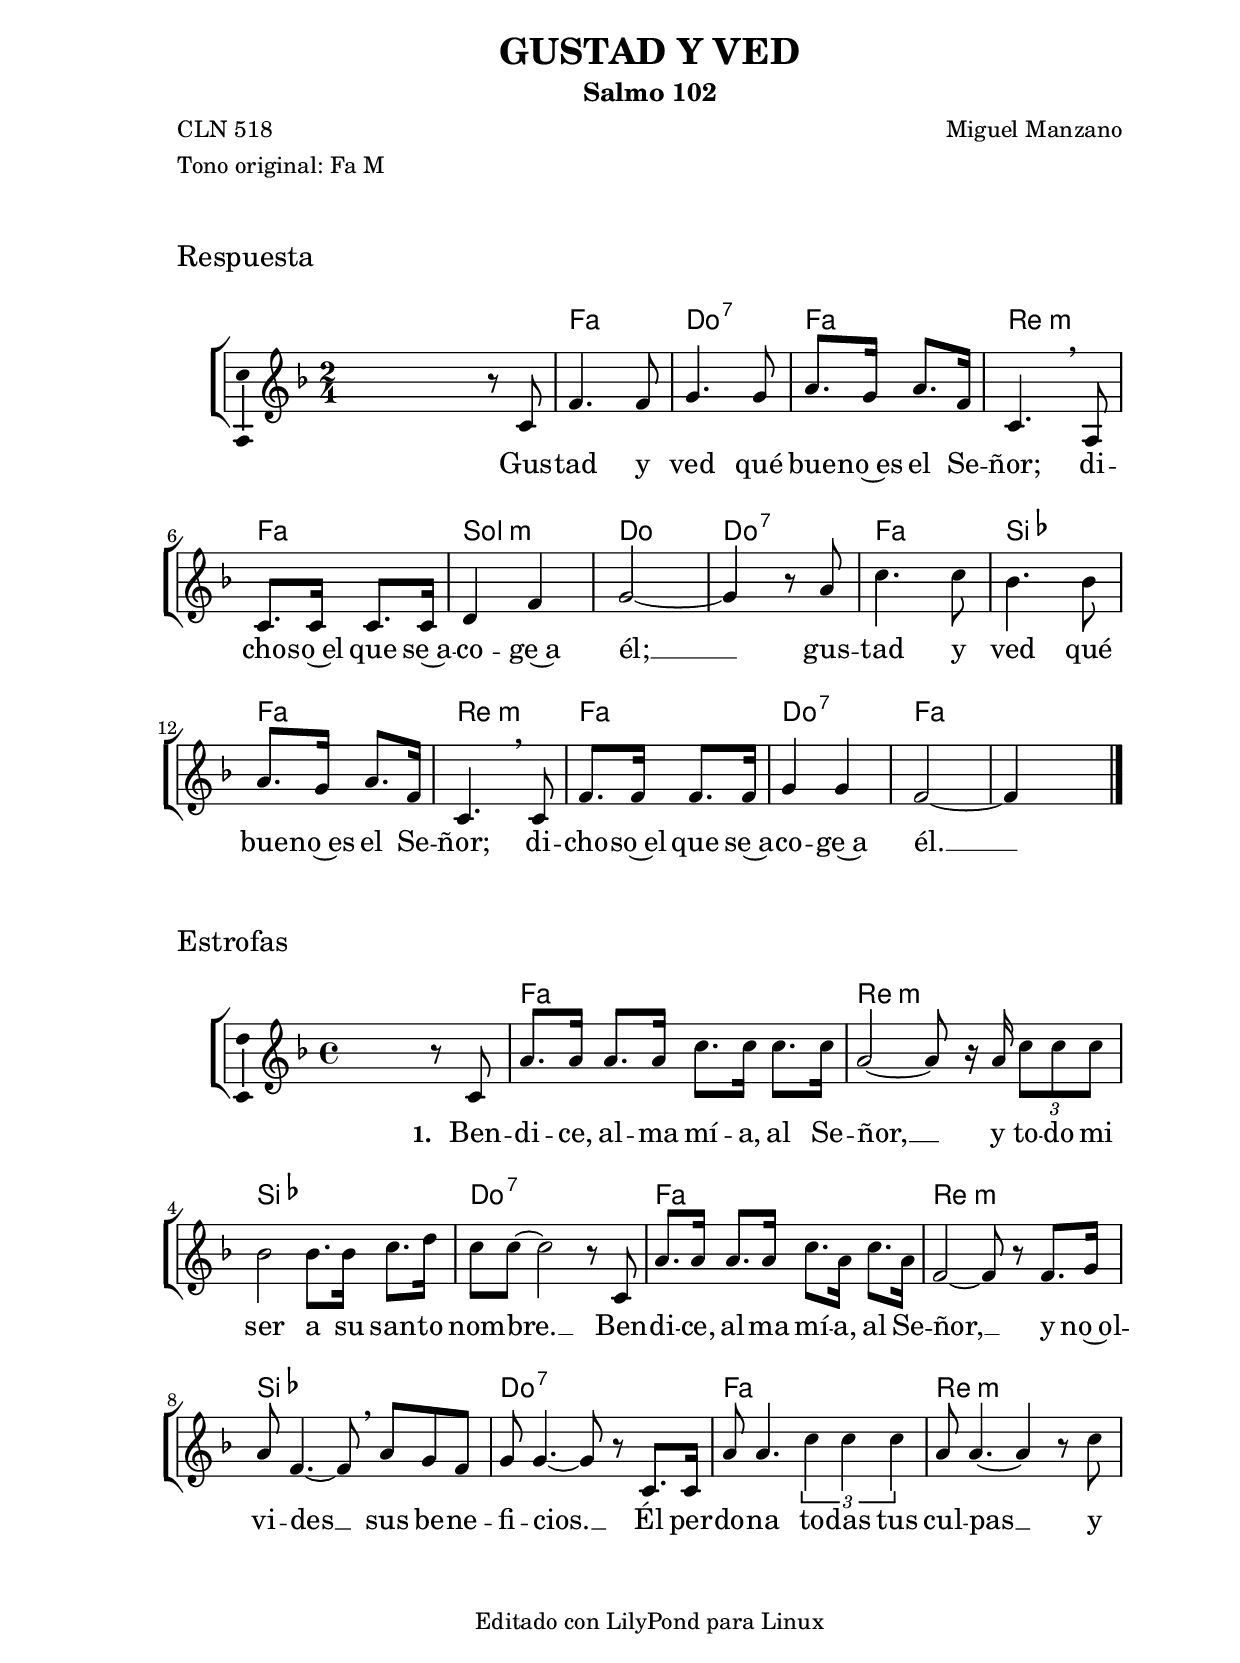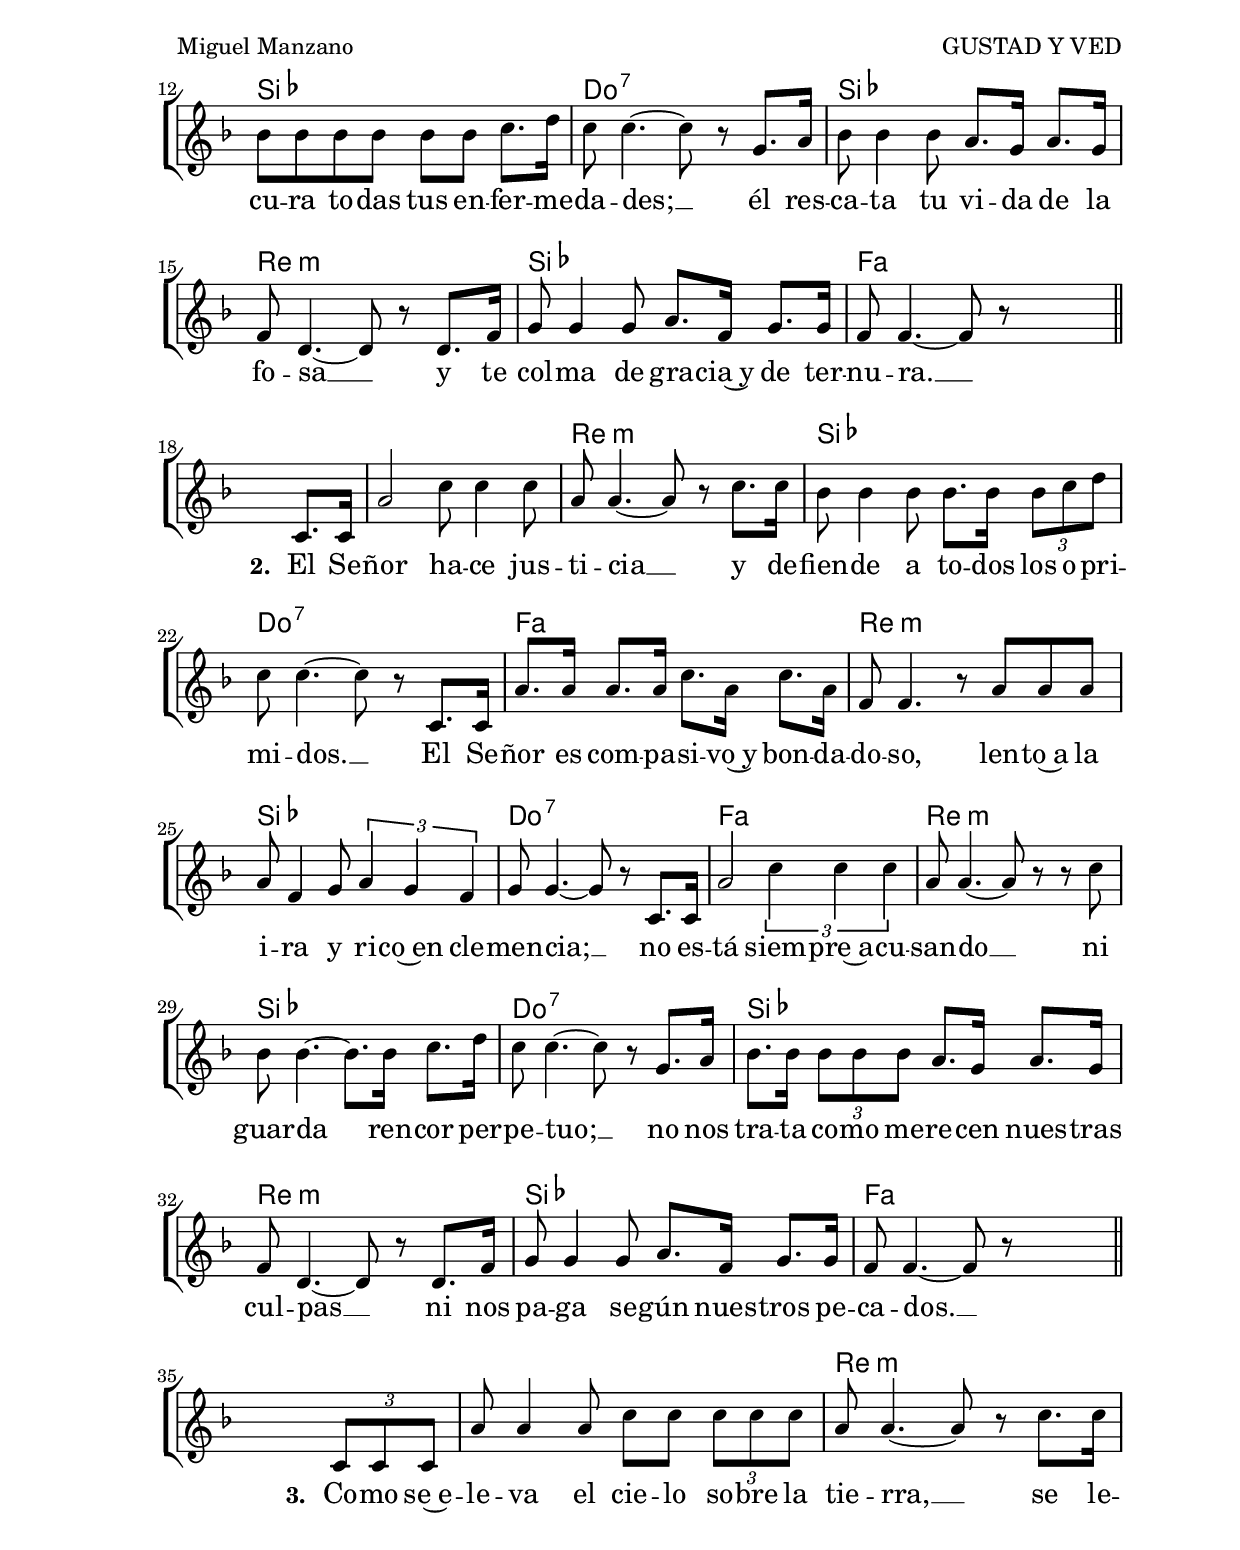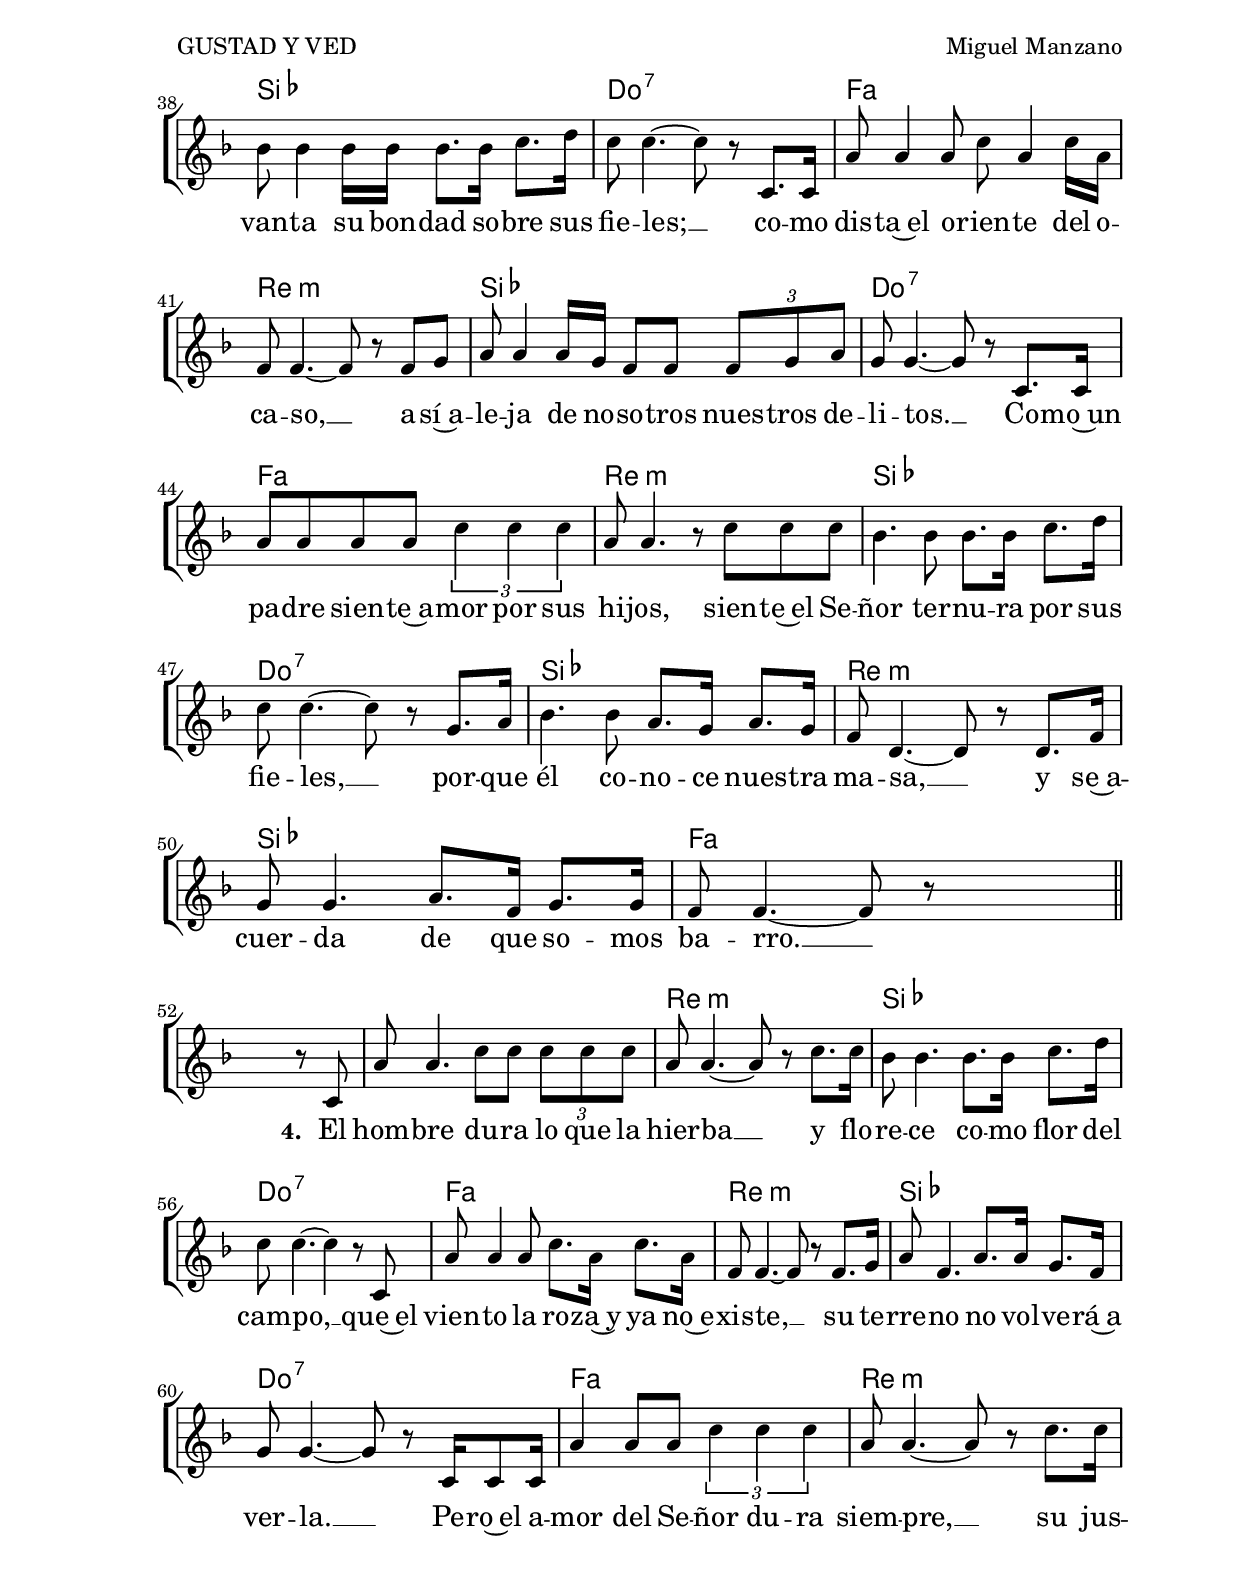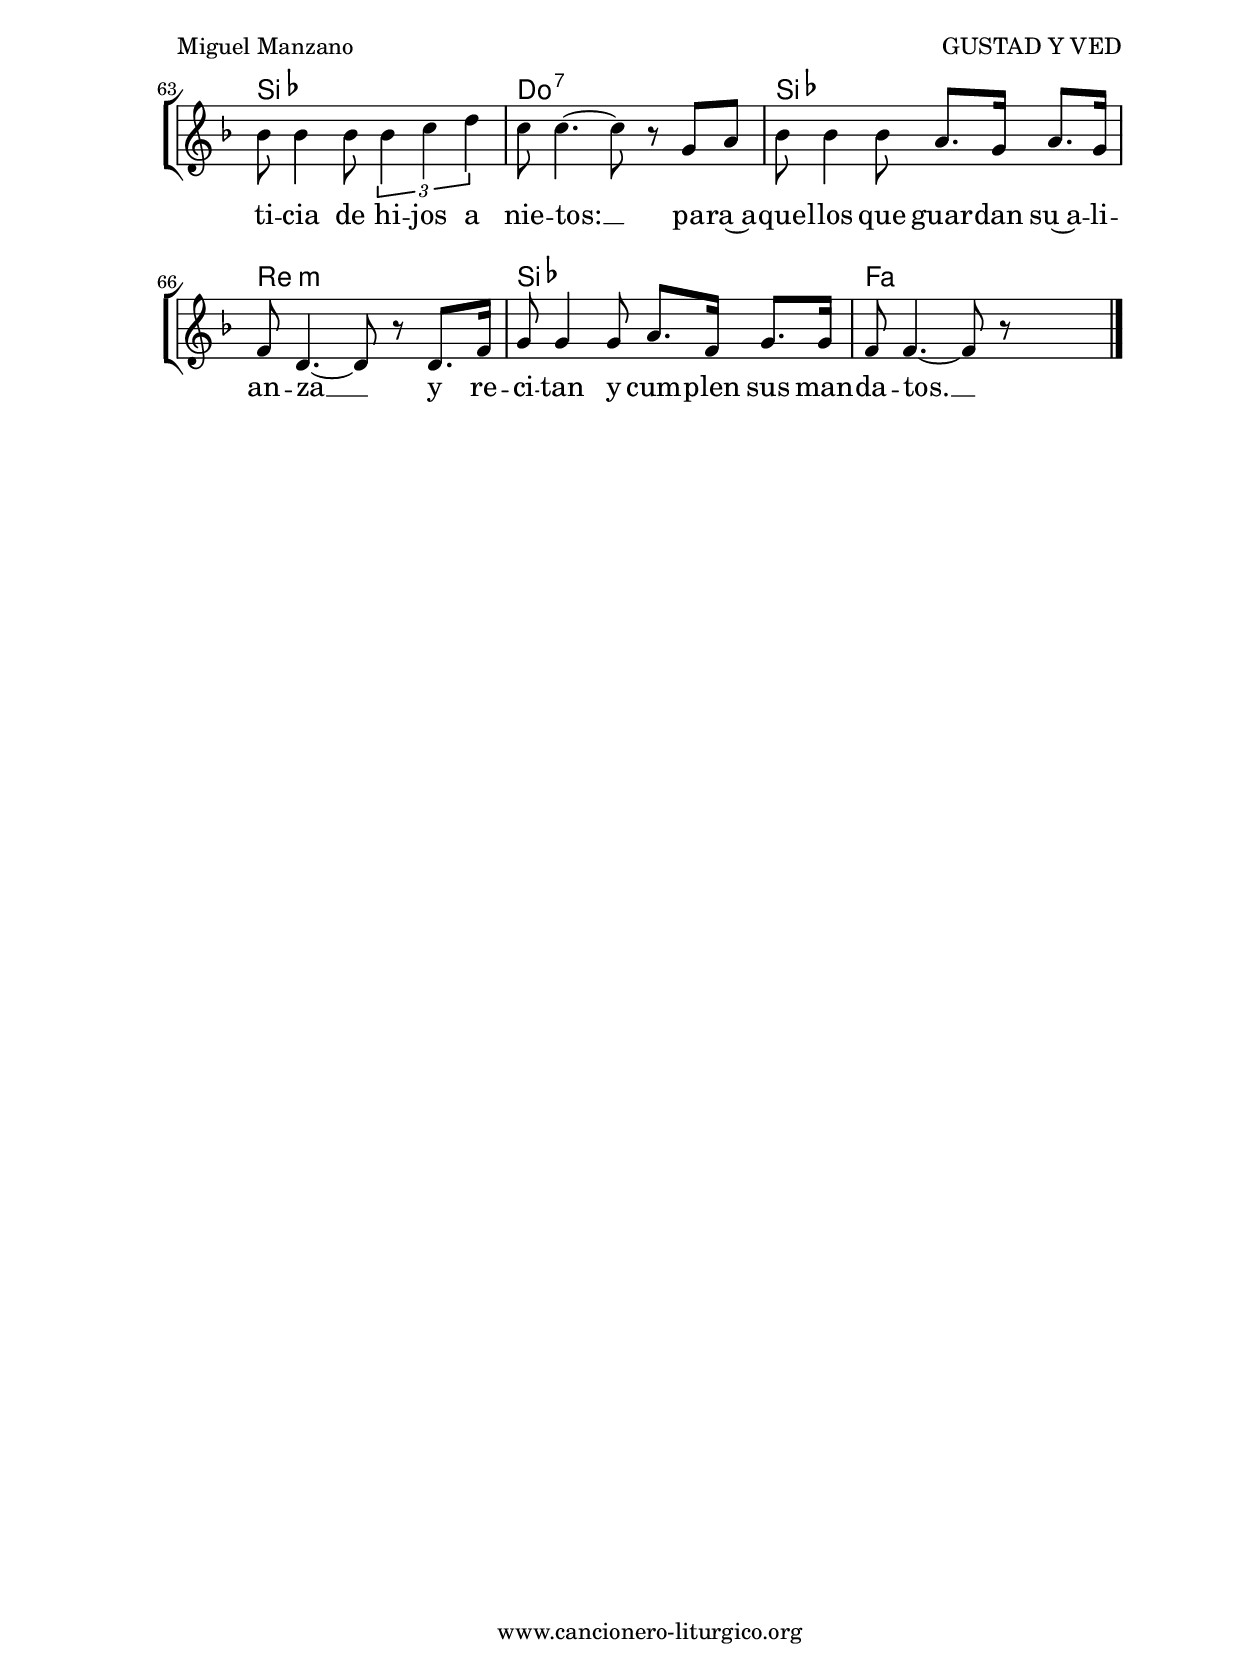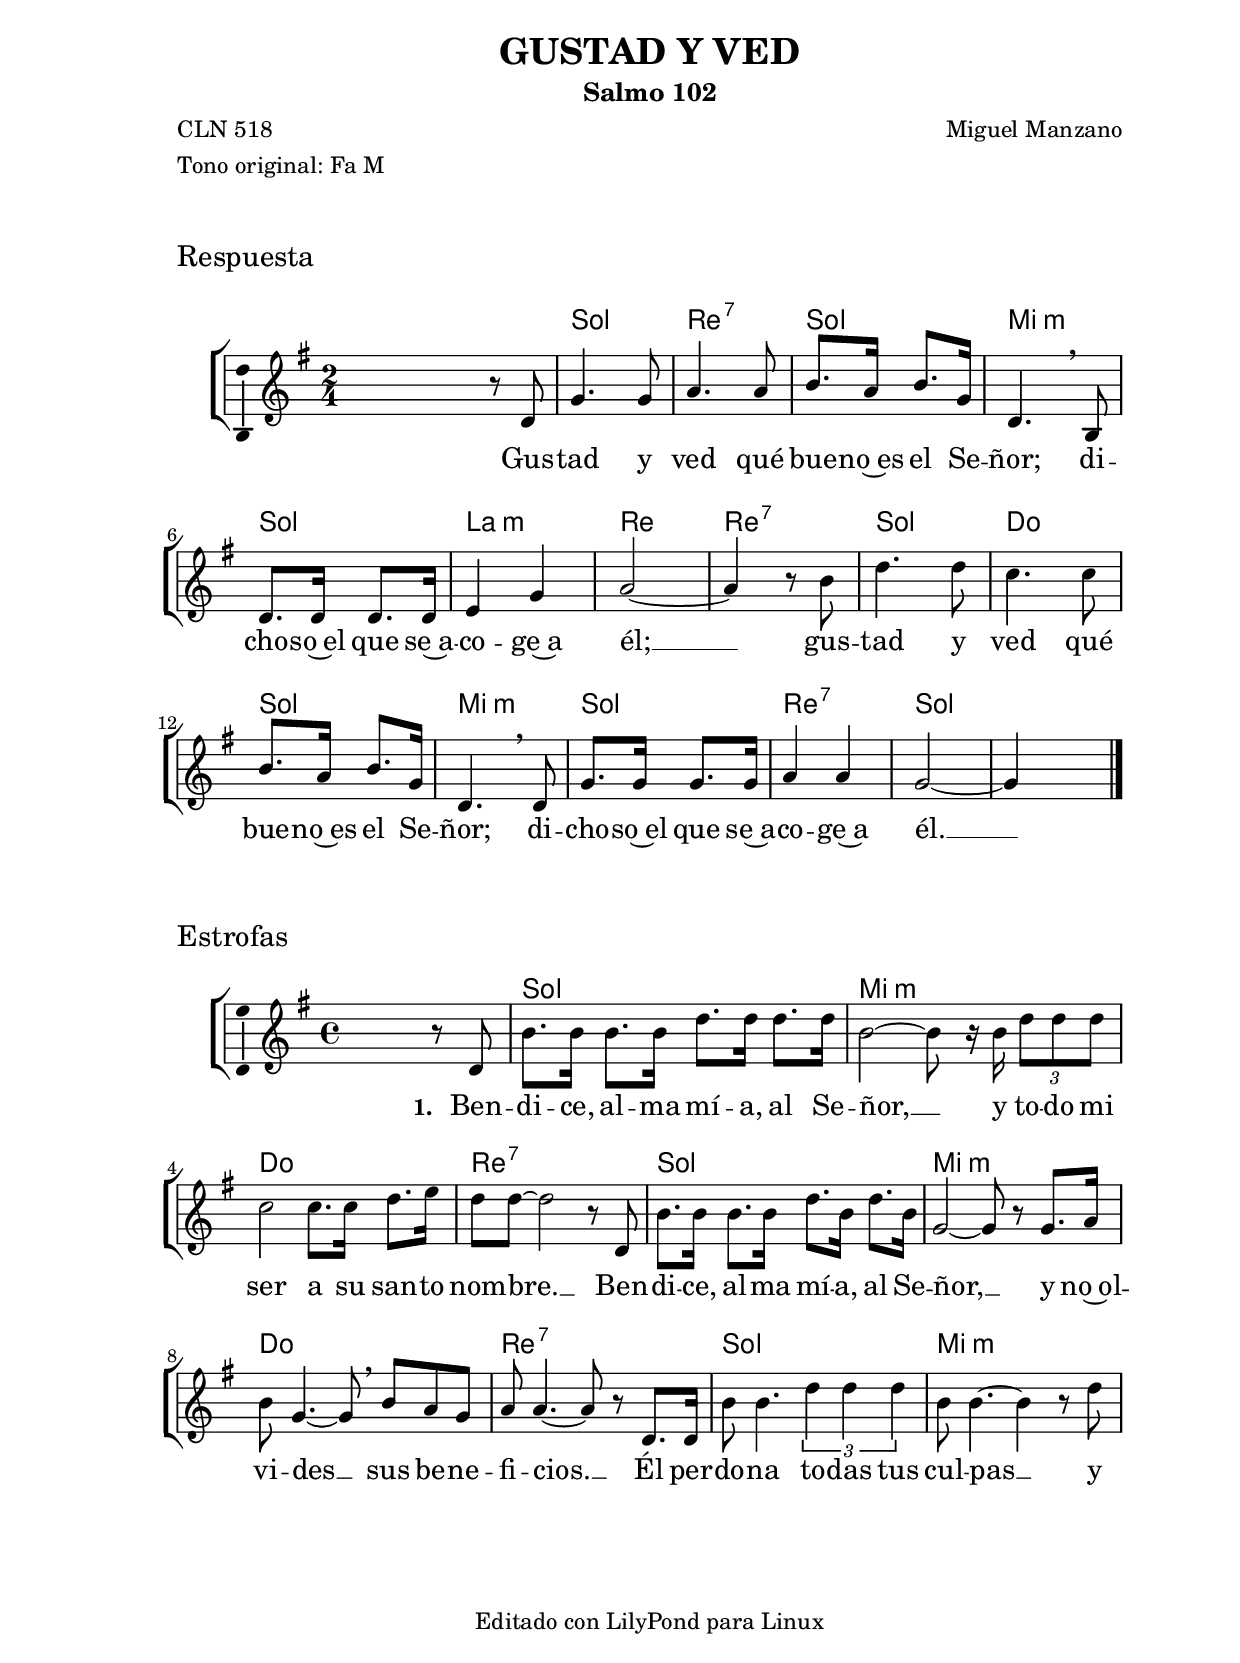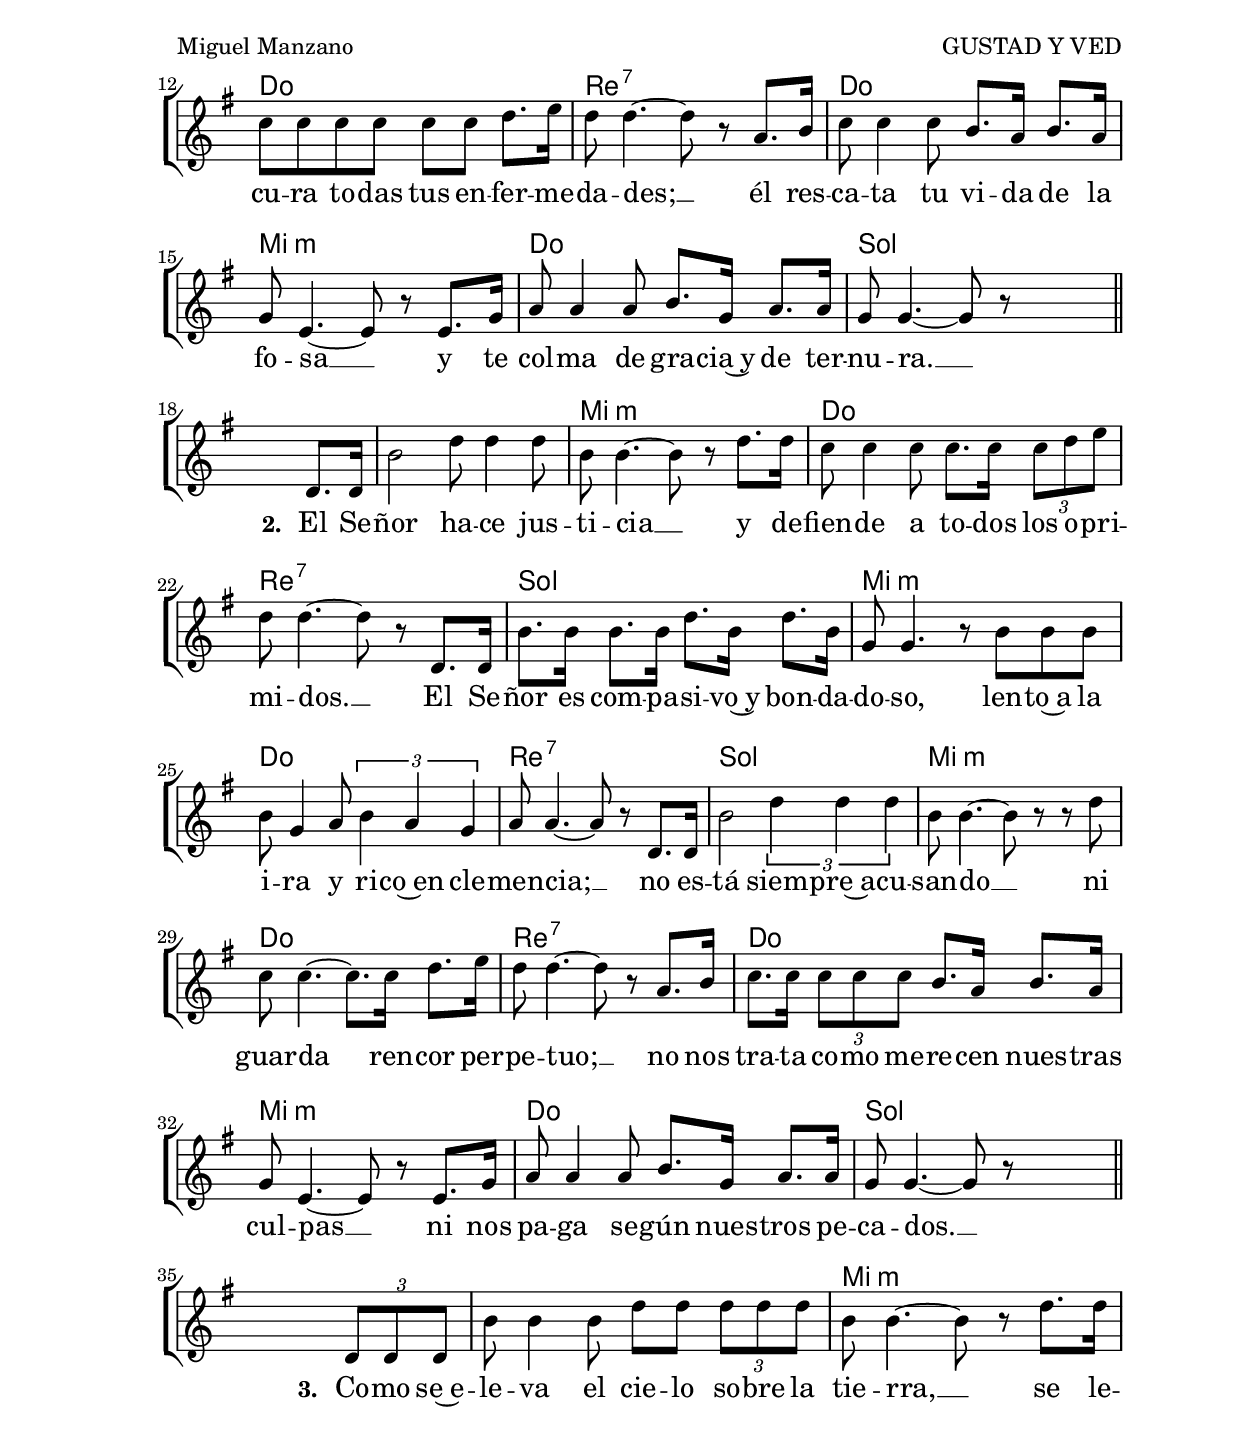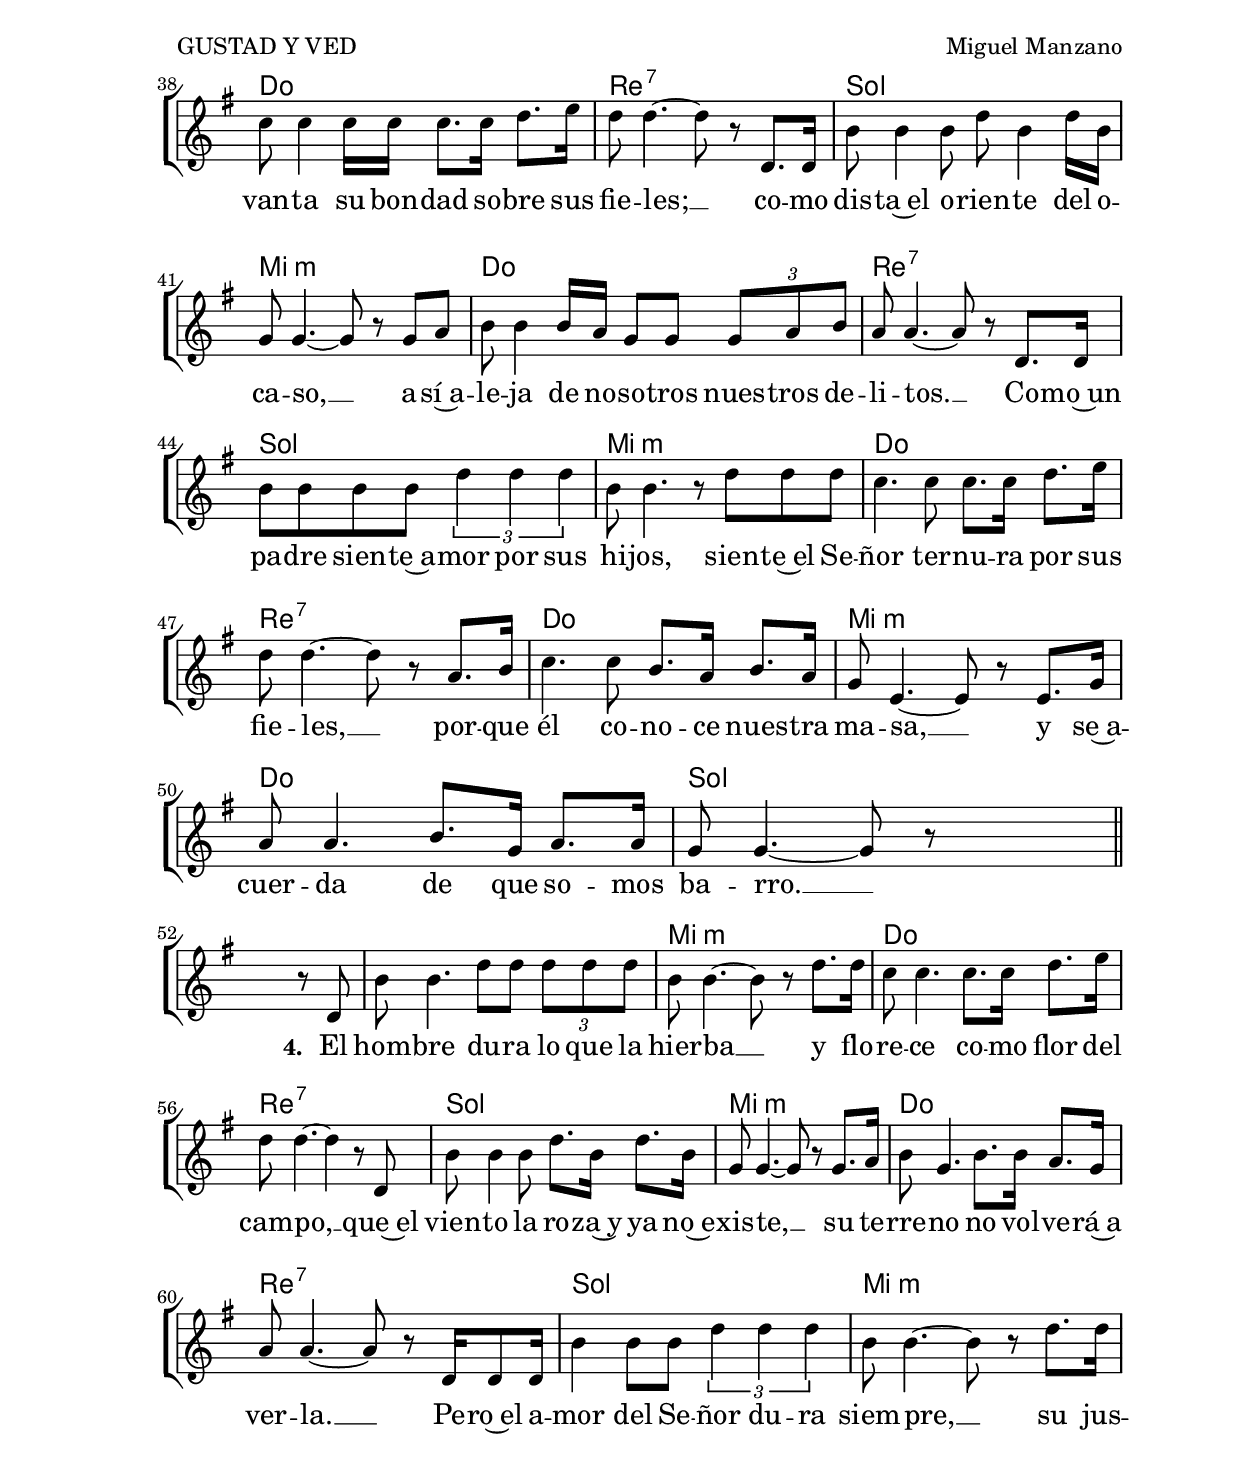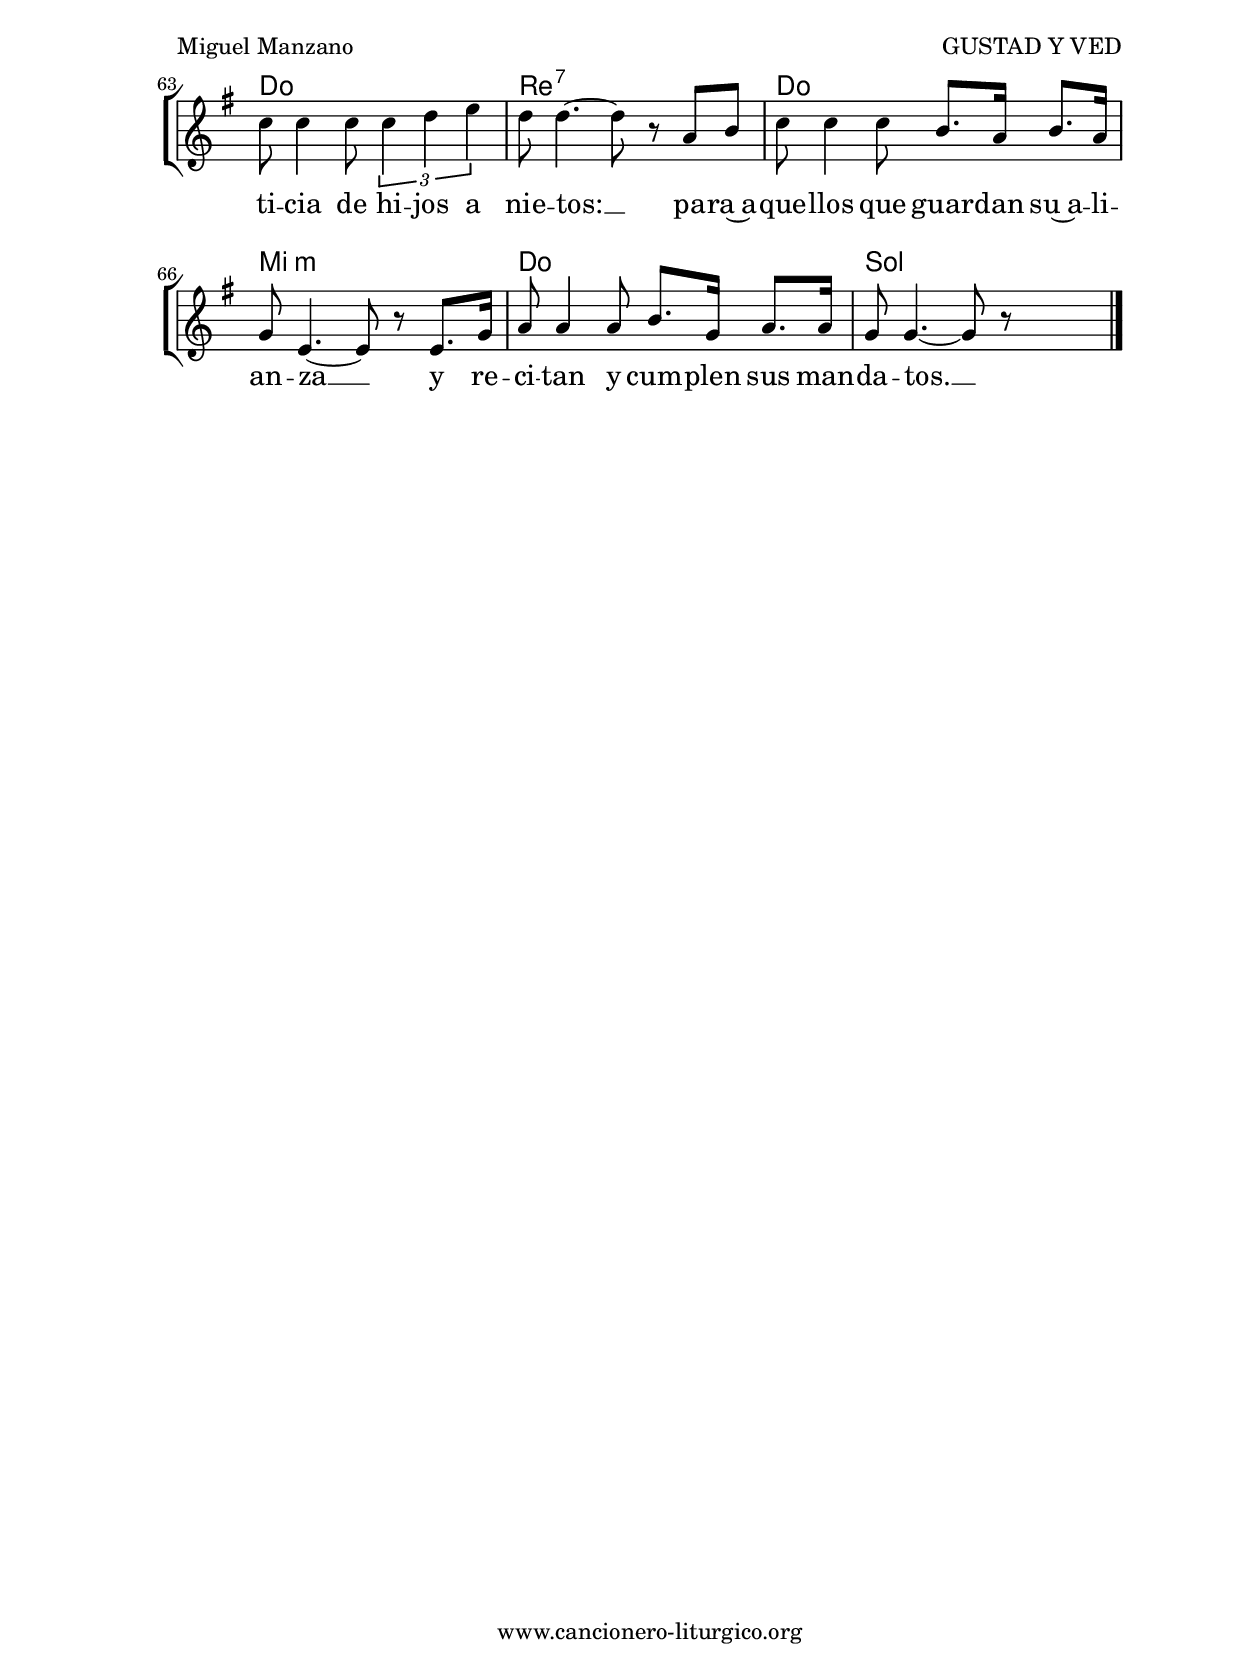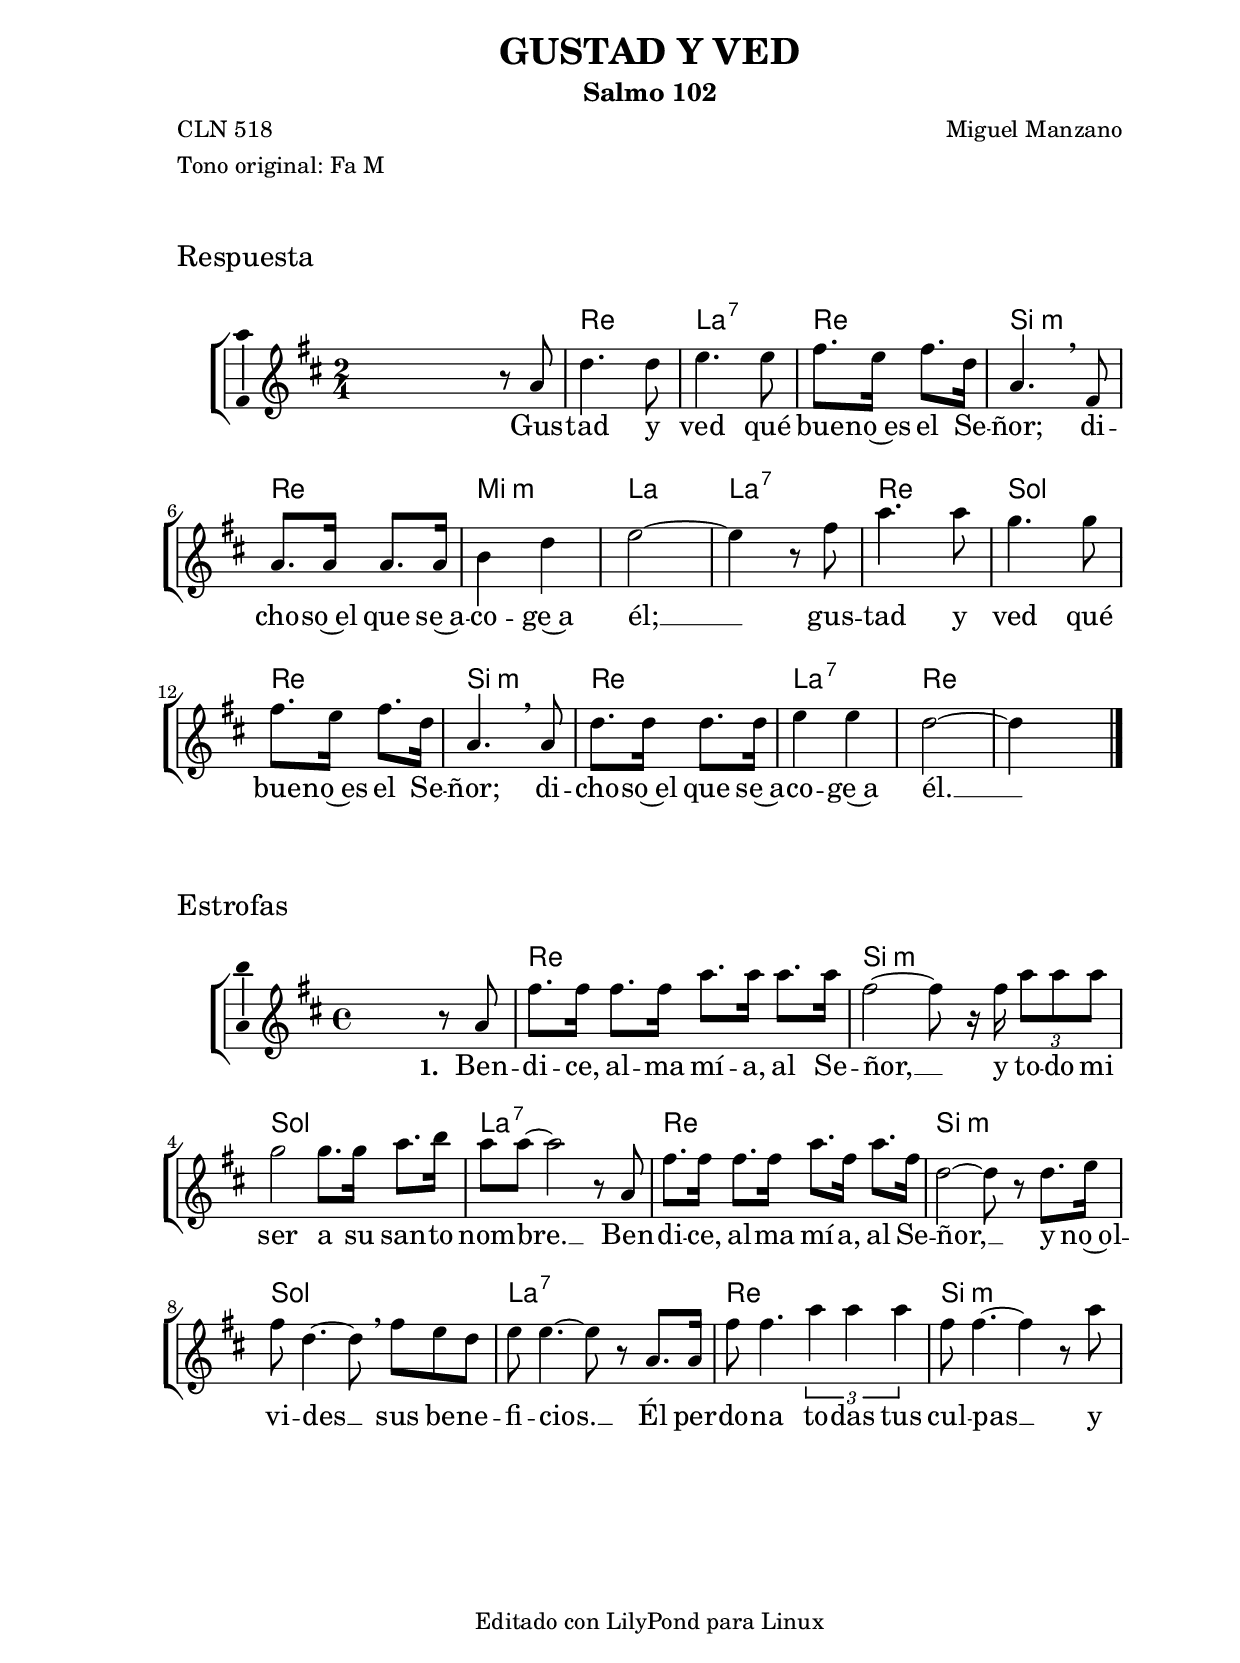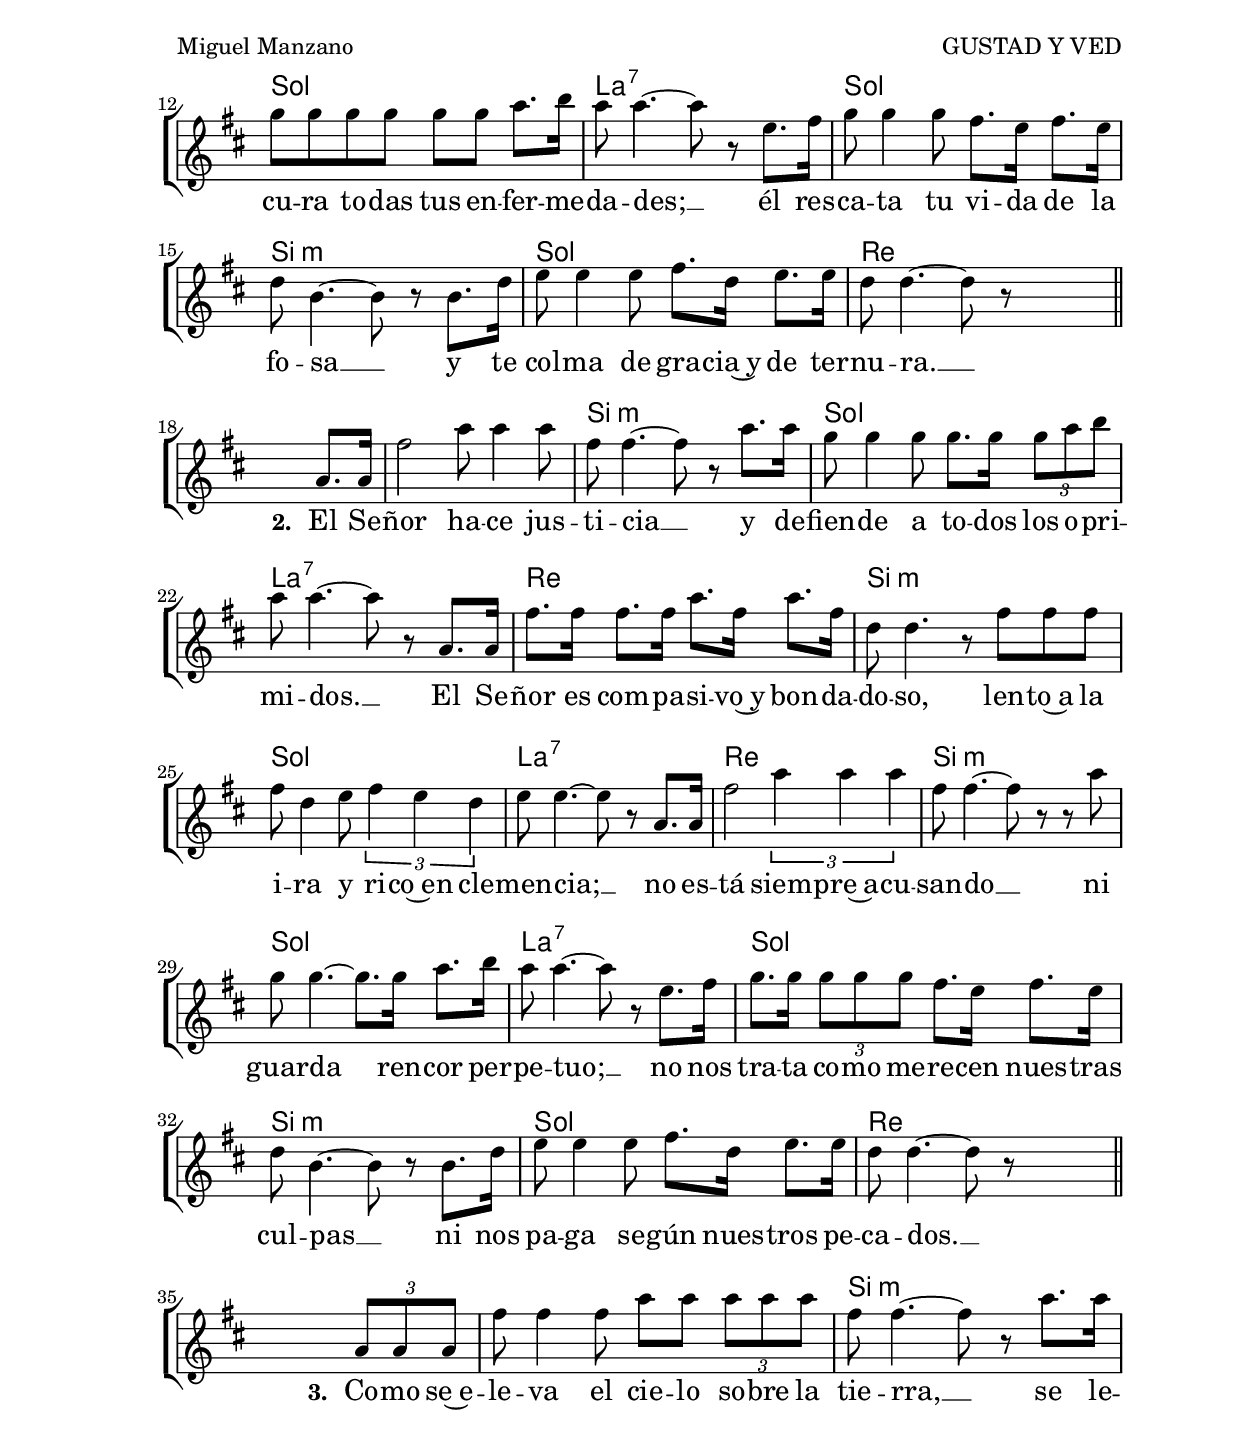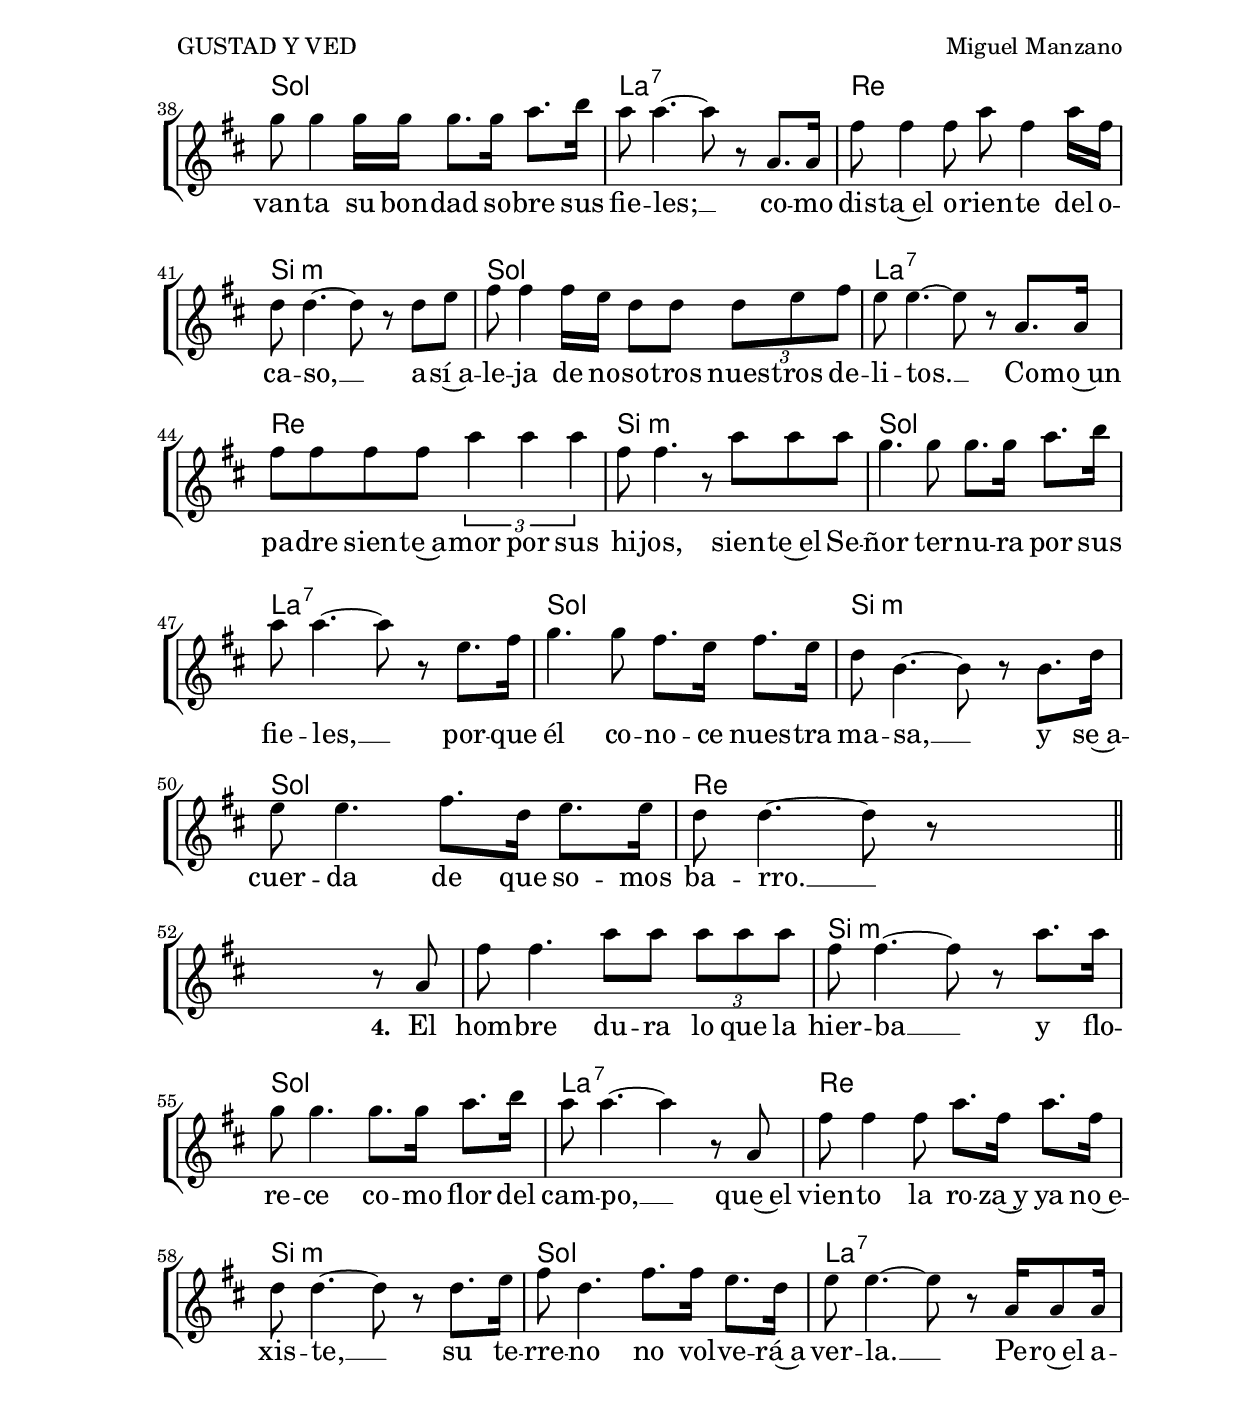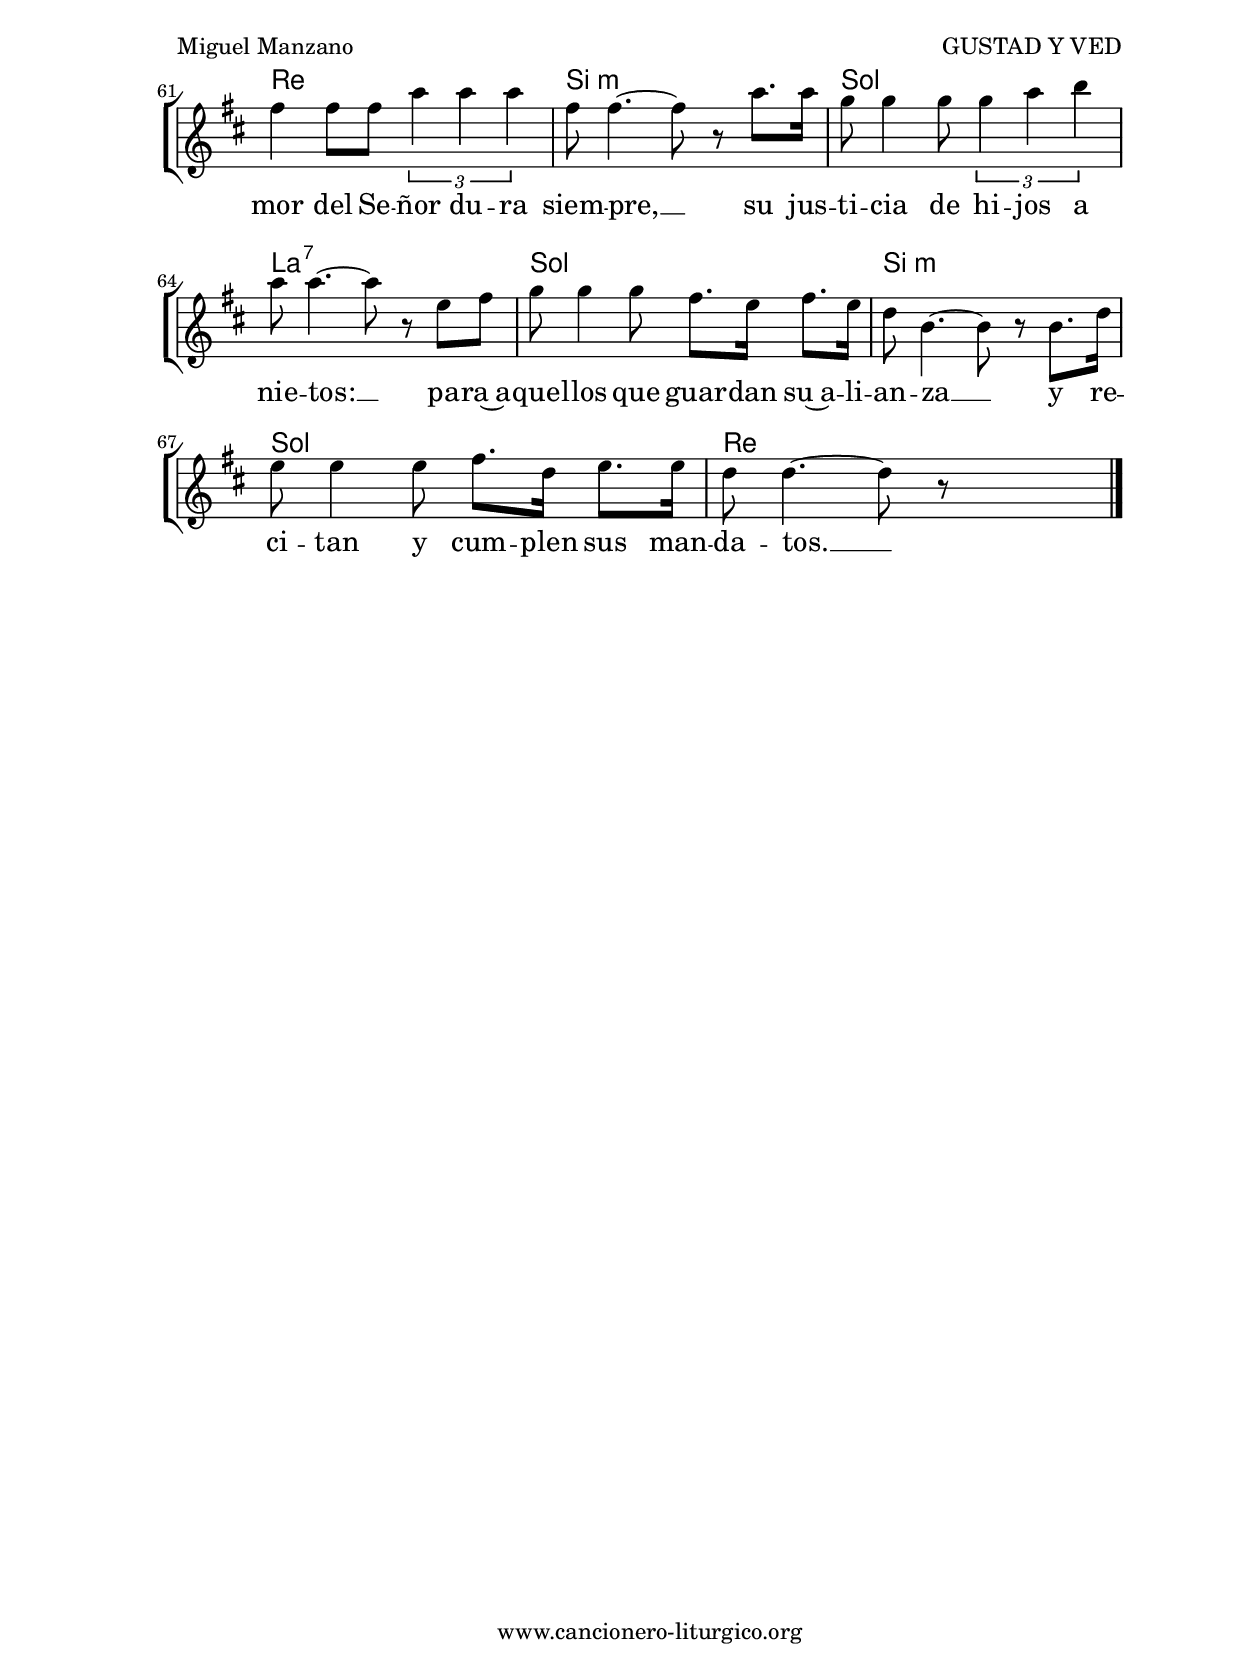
%
%para convertir .midi en .wav:
%timidity filename.midi -Ow -o finename.wav
%
%
%Para convertir de .wav a .mp3:
%lame -h -m j filename.wav
%
%
%para escuchar el midi:
%timidity nombrefichero.midi
%


%versión de lilypond para la que se ha escrito esta partitura:
\version "2.16.0"

	%Tamaño papel
	#(set-default-paper-size "a4")
	%Tamaño partitura
	#(set-global-staff-size 20)
	%No responde al pulsar sobre una nota
	#(ly:set-option 'point-and-click #f)

%parámetros del encabezamiento:
\header {
	title = "GUSTAD Y VED"
	subtitle = "Salmo 102"
	composer = "Miguel Manzano"
	poet = "CLN 518"
	meter = "Tono original: Fa M"
	arranger = ""
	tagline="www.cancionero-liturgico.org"
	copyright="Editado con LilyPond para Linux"
	}

%parámetros asociados al papel:
\paper  {
	oddHeaderMarkup = \markup {\fill-line { \on-the-fly #not-first-page \fromproperty #'header:title \on-the-fly #not-first-page \fromproperty #'header:composer }}
	evenHeaderMarkup = \markup {\fill-line { \fromproperty #'header:composer \fromproperty #'header:title }}
	#(set-paper-size "a4")
	print-page-number = ##f
	first-page-number = 1
	print-first-page-number = ##f
	head-separation = 3.0 \cm
	top-margin = 2.0 \cm
	bottom-margin = 0.5\cm
	left-margin = 3.0 \cm
	line-width = 16.0 \cm 
	indent = 8\mm
	interscoreline = 2.\mm
	between-system-space = 15\mm
%	para que las partituras no llenen la hoja:
	ragged-bottom = ##t
%	idem para la última hoja:
	ragged-last-bottom = ##f
%	para que las partituras llenen el ancho del papel:
	ragged-last = ##f
	after-title-space = 2.5 \cm
%page-count=2
%system-count=8

	%Flexible Vertical Spacing
	markup-system-spacing =
	#'((basic-distance . 5) (minimum-distance . 3) (padding . 3))
	score-markup-spacing =
	#'((basic-distance . 15) (minimum-distance . 10) (padding . 3))
%	score-system-spacing =
%	#'((basic-distance . 15) (minimum-distance . 10) (padding . 5))
	system-system-spacing =
	#'((basic-distance . 5) (minimum-distance . 3) (padding . 3))
	markup-markup-spacing =
	#'((basic-distance . 20) (minimum-distance . 15) (padding . 3))
	last-bottom-spacing =
	#'((basic-distance . 5) (minimum-distance . 5) (padding . 3))
%	top-system-spacing =
%	#'((basic-distance . 10) (minimum-distance . 5) (padding . 3))
%	top-markup-spacing =
%	#'((basic-distance . 15) (minimum-distance . 10) (padding . 3))

	}


%parámetros que afectan a toda la partitura:
global =  {
	%clave de sol (G):
	\clef G
	%armadura:
%%%	\transpose b c'
	\key f \major
	\tempo 4=100
	\set Score.tempoHideNote = ##t
	}


%%%%%%%%%%%%%%%%%%%%%%%%%%%%%%%%%%%%%%%%%%%%%%%%%%%%%%%
%%%%%%%%%%%%%%%%%%%%%%%%%%%%%%%%%%%%%%%%%%%%%%%%%%%%%%%
%%%%%%%%%%%%%%%%%%%%%%%%%%%%%%%%%%%%%%%%%%%%%%%%%%%%%%%


acordesrespuno = {
	\italianChords
	\chordmode {
%%%	\transpose b c'
{

s2
f2 c:7 f d:m f g:m c c:7 f bes f d:m f c:7 f s

}
}
}

melodiarespuno = 
%%%	\transpose b c'
{
	\relative c'{

\time 2/4

s4 r8 c8
f4. f8
g4. g8
a8. g16 a8. f16
c4. \breathe a8						%%%CORREGIDO CLN
c8. c16 c8. c16
d4 f
g2~
g4 r8 a8
c4. c8
bes4. bes8
a8. g16 a8. f16
c4. \breathe c8
f8. f16 f8. f16
g4 g
f2~
f4 s4

\bar "|."
}
}


textorespuno = \lyricmode {

Gus -- tad y ved qué bue -- no~es el Se -- ñor;
di -- cho -- so~el que se~a -- co -- ge~a él; __
gus -- tad y ved qué bue -- no~es el Se -- ñor;
di -- cho -- so~el que se~a -- co -- ge~a él. __

	}

acordesrespunoStaff = \context ChordNames = acordesrespunoStaff <<
	\set chordChanges = ##t
	\acordesrespuno
	>>


vozrespunoStaff = \context Voice = vozrespunoStaff
\with {\consists "Ambitus_engraver"}
<<
%	\set Staff.instrumentName = ""
%	\set Staff.shortInstrumentName = ""
%	\set Staff.midiInstrument = #"clarinet"
%	\set Staff.midiInstrument = #"cello"
%	\set Staff.midiInstrument = #"flute"
	\set Staff.midiInstrument = #"electric guitar (jazz)"
%	\set Staff.midiInstrument = #"english horn"
%	\set Staff.midiInstrument = #"violin"
%	\set Staff.midiInstrument = #"glockenspiel"
	\set Staff.midiMinimumVolume = #0.7
	\set Staff.midiMaximumVolume = #0.9
	\global
	\melodiarespuno
	>>

textorespunoStaff = \context Lyrics = textorespunoStaff <<
	\lyricsto vozrespunoStaff \textorespuno
	>>


%%%%%%%%%%%%%%%%%%%%%%%%%%%%%%%%%%%%%%%%%%%%%%%%%%%%%%%
%%%%%%%%%%%%%%%%%%%%%%%%%%%%%%%%%%%%%%%%%%%%%%%%%%%%%%%
%%%%%%%%%%%%%%%%%%%%%%%%%%%%%%%%%%%%%%%%%%%%%%%%%%%%%%%


acordesrespest = {
	\italianChords
	\chordmode {
%%%	\transpose b c'
{

s1
f1 d:m bes c:7 f d:m bes c:7
f1 d:m bes c:7 bes d:m bes f

s1
f1 d:m bes c:7 f d:m bes c:7
f1 d:m bes c:7 bes d:m bes f

s1
f1 d:m bes c:7 f d:m bes c:7
f1 d:m bes c:7 bes d:m bes f

s1
f1 d:m bes c:7 f d:m bes c:7
f1 d:m bes c:7 bes d:m bes f

}
}
}

melodiarespest = 
%%%	\transpose b c'
{
	\relative c'{

\time 4/4

s2 s4 r8 c8
a'8. a16 a8. a16 c8. c16 c8. c16
%%%%a2.~a8 r16 a16 \times 2/3 {c8 c c}			%%%CORREGIDO CLN
a2~a8 r16 a16 \times 2/3 {c8 c c}
bes2 bes8. bes16 c8. d16
c8 c8~c2 r8 c,8
a'8. a16 a8. a16 c8. a16 c8. a16
f2~f8 r8 f8. g16
a8 f4.~f8 \noBeam \breathe a8 g f
%%%g8 g4.~g8 r8 c,8 c16					%%%CORREGIDO CLN
g8 g4.~g8 r8 c,8. c16 \noBreak
a'8 a4. \times 2/3 {c4 c c}
a8 a4.~a4 r8 c8
bes8 bes bes bes bes bes c8. d16
%%%c8 c4.~c4 r8 g8. a16					%%%CORREGIDO CLN
c8 c4.~c8 r8 g8. a16
bes8 bes4 bes8 a8. g16 a8. g16
f8 d4.~d8 r8 d8. f16
g8 g4 g8 a8. f16 g8. g16
f8 f4.~f8 r8 s4

\bar "||"
\break

s2 s4 c8. c16
a'2 c8 c4 c8
a8 a4.~a8 r8 c8. c16
bes8 bes4 bes8 bes8. bes16 \times 2/3 {bes8 c d}
c8 c4.~c8 r8 c,8. c16
a'8. a16 a8. a16 c8. a16 c8. a16
f8 f4. r8 a8 a a
a8 f4 g8 \times 2/3 {a4 g f}
g8 g4.~g8 r8 c,8. c16
a'2 \times 2/3 {c4 c c}
a8 a4.~a8 r8 r8 c8
%%%bes8 bes4~bes8. bes16 c8. d16			%%%CORREGIDO CLN
bes8 bes4.~bes8. bes16 c8. d16
c8 c4.~c8 r8 g8. a16
bes8. bes16 \times 2/3 {bes8 bes bes} a8. g16 a8. g16
f8 d4.~d8 r8 d8. f16
g8 g4 g8 a8. f16 g8. g16
f8 f4.~f8 r8 s4

\bar "||"
\break

s2 s4 \times 2/3 {c8 c c}
a'8 a4 a8 c c \times 2/3 {c8 c c}
a8 a4.~a8 r8 c8. c16
bes8 bes4 bes16 bes bes8. bes16 c8. d16
c8 c4.~c8 r8 c,8. c16
a'8 a4 a8 c8 a4 c16 a
f8 f4.~f8 r8 f8 g
a8 a4 a16 g f8 f \times 2/3 {f8 g a}
g8 g4.~g8 r8 c,8. c16
a'8 a a a \times 2/3 {c4 c c}
a8 a4. r8 c8 c c
%%%bes4. bes4 bes8. bes16 c8. d16			%%%CORREGIDO CLN
bes4. bes8 bes8. bes16 c8. d16
c8 c4.~c8 r8 g8. a16
bes4. bes8 a8. g16 a8. g16
%%%f8 d4~d8 r8 d8. f16					%%%CORREGIDO CLN
f8 d4.~d8 r8 d8. f16
g8 g4. a8. f16 g8. g16
f8 f4.~f8 r8 s4

\bar "||"
\break

s2 s4 r8 c8
a'8 a4. c8 c \times 2/3 {c8 c c}
a8 a4.~a8 r8 c8. c16
bes8 bes4. bes8. bes16 c8. d16
c8 c4.~c4 r8 c,8
a'8 a4 a8 c8. a16 c8. a16
f8 f4.~f8 r8 f8. g16
a8 f4. a8. a16 g8. f16
%%%g8 g4.~g8 r16 c,16 c8 c16				%%%CORREGIDO CLN
g8 g4.~g8 r8 c,16 c8 c16
a'4 a8 a \times 2/3 {c4 c c}
a8 a4.~a8 r8 c8. c16
bes8 bes4 bes8 \times 2/3 {bes4 c d}
c8 c4.~c8 r8 g8 a
bes8 bes4 bes8 a8. g16 a8. g16
f8 d4.~d8 r8 d8. f16
g8 g4 g8 a8. f16 g8. g16
f8 f4.~f8 r8 s4

\bar "|."
}
}


textorespest = \lyricmode {

\set stanza =#"1. " Ben -- di -- ce, al -- ma mí -- a, al Se -- ñor, __
y to -- do mi ser a su san -- to nom -- bre. __
Ben -- di -- ce, al -- ma mí -- a, al Se -- ñor, __
y no~ol -- vi -- des __ sus be -- ne -- fi -- cios. __
Él per -- do -- na to -- das tus cul -- pas __
y cu -- ra to -- das tus en -- fer -- me -- da -- des; __
él res -- ca -- ta tu vi -- da de la fo -- sa __
y te col -- ma de gra -- cia~y de ter -- nu -- ra. __

\set stanza =#"2. " El Se -- ñor ha -- ce jus -- ti -- cia __
y de -- fien -- de a to -- dos los o -- pri -- mi -- dos. __
El Se -- ñor es com -- pa -- si -- vo~y bon -- da -- do -- so,
len -- to~a la i -- ra y ri -- co~en cle -- men -- cia; __
no es -- tá siem -- pre~a -- cu -- san -- do __
ni guar -- da ren -- cor per -- pe -- tuo; __
no nos tra -- ta co -- mo me -- re -- cen nues -- tras cul -- pas __
ni nos pa -- ga se -- gún nues -- tros pe -- ca -- dos. __

\set stanza =#"3. " Co -- mo se~e -- le -- va el cie -- lo so -- bre la tie -- rra, __
se le -- van -- ta su bon -- dad so -- bre sus fie -- les; __
co -- mo dis -- ta~el o -- rien -- te del o -- ca -- so, __
a -- sí~a -- le -- ja de no -- so -- tros nues -- tros de -- li -- tos. __
Co -- mo~un pa -- dre sien -- te~a -- mor por sus hi -- jos,
sien -- te~el Se -- ñor ter -- nu -- ra por sus fie -- les, __
por -- que él co -- no -- ce nues -- tra ma -- sa, __
y se~a -- cuer -- da de que so -- mos ba -- rro. __

\set stanza =#"4. " El hom -- bre du -- ra lo que la hier -- ba __
y flo -- re -- ce co -- mo flor del cam -- po, __
que~el vien -- to la ro -- za~y ya no~e -- xis -- te, __
su te -- rre -- no no vol -- ve -- rá~a ver -- la. __
Pe -- ro~el a -- mor del Se -- ñor du -- ra siem -- pre, __
su jus -- ti -- cia de hi -- jos a nie -- tos: __
pa -- ra~a -- que -- llos que guar -- dan su~a -- li -- an -- za __
y re -- ci -- tan y cum -- plen sus man -- da -- tos. __

	}

acordesrespestStaff = \context ChordNames = acordesrespestStaff <<
	\set chordChanges = ##t
	\acordesrespest
	>>


vozrespestStaff = \context Voice = vozrespestStaff
\with {\consists "Ambitus_engraver"}
<<
%	\set Staff.instrumentName = ""
%	\set Staff.shortInstrumentName = ""
%	\set Staff.midiInstrument = #"clarinet"
%	\set Staff.midiInstrument = #"cello"
%	\set Staff.midiInstrument = #"flute"
	\set Staff.midiInstrument = #"electric guitar (jazz)"
%	\set Staff.midiInstrument = #"english horn"
%	\set Staff.midiInstrument = #"violin"
%	\set Staff.midiInstrument = #"glockenspiel"
	\set Staff.midiMinimumVolume = #0.7
	\set Staff.midiMaximumVolume = #0.9
	\global
	\melodiarespest
	>>

textorespestStaff = \context Lyrics = textorespestStaff <<
	\lyricsto vozrespestStaff \textorespest
	>>


%%%%%%%%%%%%%%%%%%%%%%%%%%%%%%%%%%%%%%%%%%%%%%%%%%%%%%%
%%%%%%%%%%%%%%%%%%%%%%%%%%%%%%%%%%%%%%%%%%%%%%%%%%%%%%%
%%%%%%%%%%%%%%%%%%%%%%%%%%%%%%%%%%%%%%%%%%%%%%%%%%%%%%%


\book {
	\score {
		\context ChoirStaff {
			\override StaffGroup.SystemStartBracket #'collapse-height = #1
			\override Score.SystemStartBar #'collapse-height = #1
			<<
			\acordesrespunoStaff
			\vozrespunoStaff
			\textorespunoStaff
			>>
			}
		\layout {
	    		\context {
				\Lyrics
				\override LyricText #'font-size = #2
				}
	   		 \context {
				\Score
				\override StaffSymbol #'staff-space = #(magstep +3)
				}
			}
		\header{piece=\markup{\fontsize #2 "Respuesta"}}
		}
	\score {
		\context ChoirStaff {
			\override StaffGroup.SystemStartBracket #'collapse-height = #1
			\override Score.SystemStartBar #'collapse-height = #1
			<<
			\acordesrespestStaff
			\vozrespestStaff
			\textorespestStaff
			>>
			}
		\layout {
	    		\context {
				\Lyrics
				\override LyricText #'font-size = #2
				}
	   		 \context {
				\Score
				\override StaffSymbol #'staff-space = #(magstep +3)
				}
			}
		\header{piece=\markup{\fontsize #2 "Estrofas"}}
		}
	\score {
		\unfoldRepeats
		\context ChoirStaff {
			<<
			\acordesrespunoStaff
			\vozrespunoStaff
			>>
			<<
			\acordesrespestStaff
			\vozrespestStaff
			>>
			}
		\midi {
	  		\context {
	  			\Score
				tempoWholesPerMinute = #(ly:make-moment 70 4)
				}
			}
		}
	}

#(define output-suffix "C")
\book {
	\score {
		\context ChoirStaff {
			\override StaffGroup.SystemStartBracket #'collapse-height = #1
			\override Score.SystemStartBar #'collapse-height = #1
\transpose c d
			<<
			\acordesrespunoStaff
			\vozrespunoStaff
			\textorespunoStaff
			>>
			}
		\layout {
	    		\context {
				\Lyrics
				\override LyricText #'font-size = #2
				}
	   		 \context {
				\Score
				\override StaffSymbol #'staff-space = #(magstep +3)
				}
			}
		\header{piece=\markup{\fontsize #2 "Respuesta"}}
		}
	\score {
		\context ChoirStaff {
			\override StaffGroup.SystemStartBracket #'collapse-height = #1
			\override Score.SystemStartBar #'collapse-height = #1
\transpose c d
			<<
			\acordesrespestStaff
			\vozrespestStaff
			\textorespestStaff
			>>
			}
		\layout {
	    		\context {
				\Lyrics
				\override LyricText #'font-size = #2
				}
	   		 \context {
				\Score
				\override StaffSymbol #'staff-space = #(magstep +3)
				}
			}
		\header{piece=\markup{\fontsize #2 "Estrofas"}}
		}
	}

#(define output-suffix "S")
\book {
	\score {
		\context ChoirStaff {
			\override StaffGroup.SystemStartBracket #'collapse-height = #1
			\override Score.SystemStartBar #'collapse-height = #1
\transpose c a
			<<
			\acordesrespunoStaff
			\vozrespunoStaff
			\textorespunoStaff
			>>
			}
		\layout {
	    		\context {
				\Lyrics
				\override LyricText #'font-size = #2
				}
	   		 \context {
				\Score
				\override StaffSymbol #'staff-space = #(magstep +3)
				}
			}
		\header{piece=\markup{\fontsize #2 "Respuesta"}}
		}
	\score {
		\context ChoirStaff {
			\override StaffGroup.SystemStartBracket #'collapse-height = #1
			\override Score.SystemStartBar #'collapse-height = #1
\transpose c a
			<<
			\acordesrespestStaff
			\vozrespestStaff
			\textorespestStaff
			>>
			}
		\layout {
	    		\context {
				\Lyrics
				\override LyricText #'font-size = #2
				}
	   		 \context {
				\Score
				\override StaffSymbol #'staff-space = #(magstep +3)
				}
			}
		\header{piece=\markup{\fontsize #2 "Estrofas"}}
		}
	}



